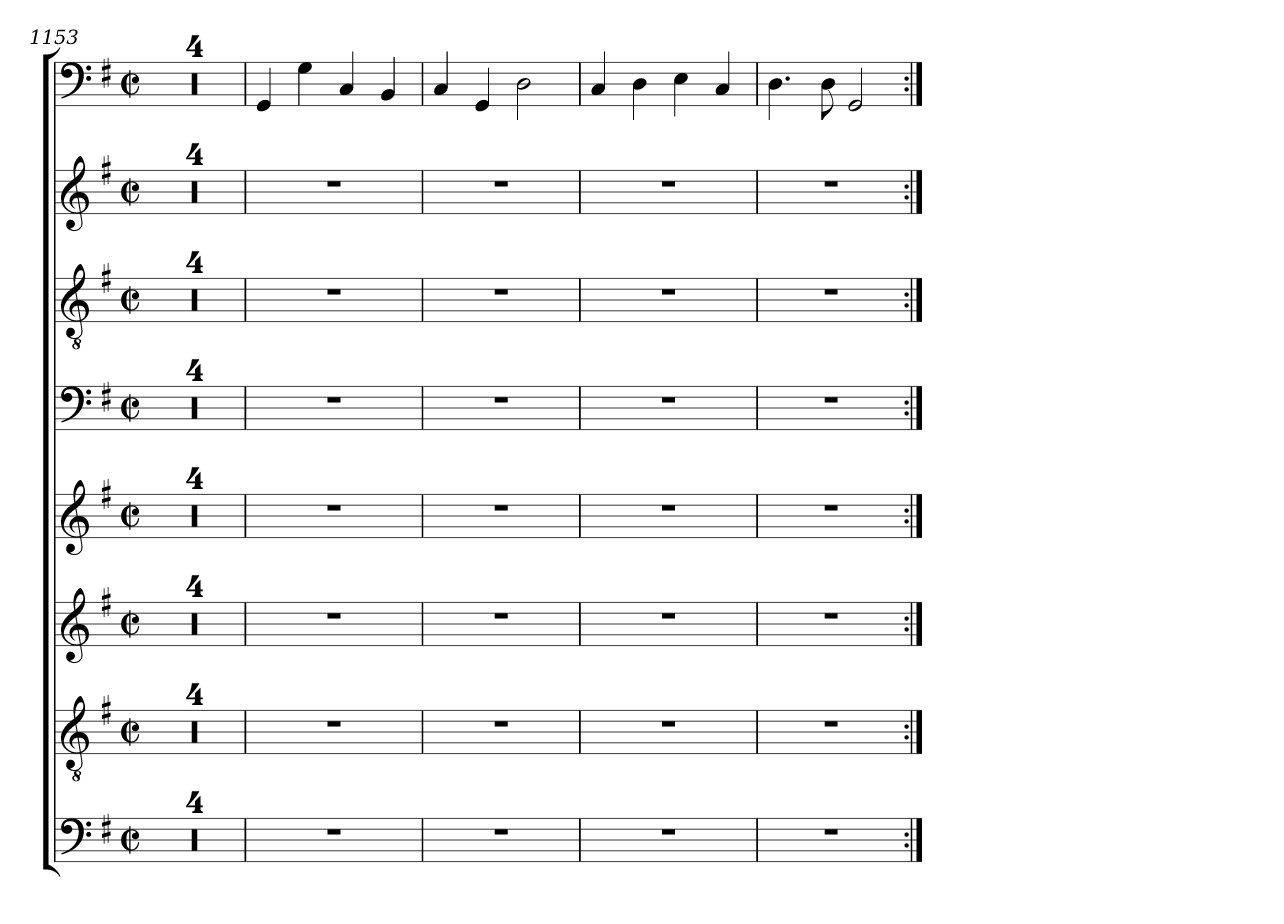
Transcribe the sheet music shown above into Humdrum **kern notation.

**kern	**kern	**kern	**kern	**kern	**kern	**kern	**kern
*part8	*part7	*part6	*part5	*part4	*part3	*part2	*part1
*staff8	*staff7	*staff6	*staff5	*staff4	*staff3	*staff2	*staff1
*clefF4	*clefGv2	*clefG2	*clefG2	*clefF4	*clefGv2	*clefG2	*clefF4
*k[f#]	*k[f#]	*k[f#]	*k[f#]	*k[f#]	*k[f#]	*k[f#]	*k[f#]
*G:	*G:	*G:	*G:	*G:	*G:	*G:	*G:
*M2/2	*M2/2	*M2/2	*M2/2	*M2/2	*M2/2	*M2/2	*M2/2
*met(c|)	*met(c|)	*met(c|)	*met(c|)	*met(c|)	*met(c|)	*met(c|)	*met(c|)
=1153	=1153	=1153	=1153	=1153	=1153	=1153	=1153
1r	1r	1r	1r	1r	1r	1r	1r
=1154	=1154	=1154	=1154	=1154	=1154	=1154	=1154
1r	1r	1r	1r	1r	1r	1r	1r
=1155	=1155	=1155	=1155	=1155	=1155	=1155	=1155
1r	1r	1r	1r	1r	1r	1r	1r
=1156	=1156	=1156	=1156	=1156	=1156	=1156	=1156
1r	1r	1r	1r	1r	1r	1r	1r
=1157	=1157	=1157	=1157	=1157	=1157	=1157	=1157
1r	1r	1r	1r	1r	1r	1r	4GG/
.	.	.	.	.	.	.	4G\
.	.	.	.	.	.	.	4C/
.	.	.	.	.	.	.	4BB/
=1158	=1158	=1158	=1158	=1158	=1158	=1158	=1158
1r	1r	1r	1r	1r	1r	1r	4C/
.	.	.	.	.	.	.	4GG/
.	.	.	.	.	.	.	2D\
=1159	=1159	=1159	=1159	=1159	=1159	=1159	=1159
1r	1r	1r	1r	1r	1r	1r	4C/
.	.	.	.	.	.	.	4D\
.	.	.	.	.	.	.	4E\
.	.	.	.	.	.	.	4C/
=1160	=1160	=1160	=1160	=1160	=1160	=1160	=1160
1r	1r	1r	1r	1r	1r	1r	4.D\
.	.	.	.	.	.	.	8D\
.	.	.	.	.	.	.	2GG/
=:|!	=:|!	=:|!	=:|!	=:|!	=:|!	=:|!	=:|!
*-	*-	*-	*-	*-	*-	*-	*-
